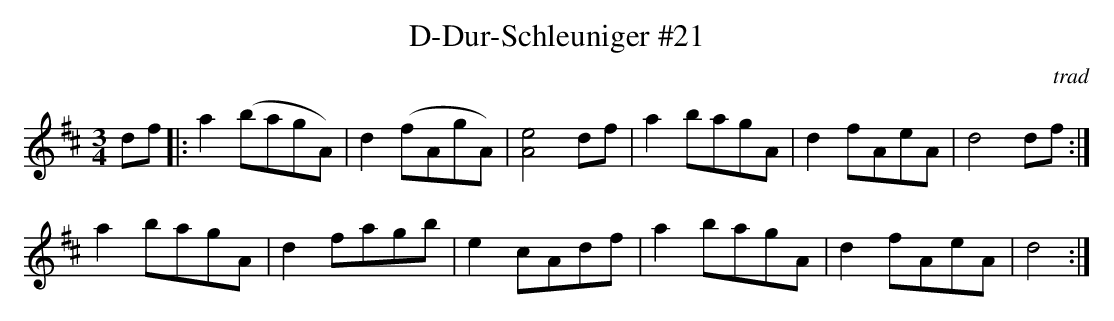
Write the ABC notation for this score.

X:1
T:D-Dur-Schleuniger #21
M:3/4
L:1/8
C:trad
K:D
df|:a2 (bagA)|d2 (fAgA)|[A4e4] df|a2 bagA|d2 fAeA|d4  df:|
a2 bagA|d2 fagb|e2 cAdf|a2 bagA|d2 fAeA|d4  :|
